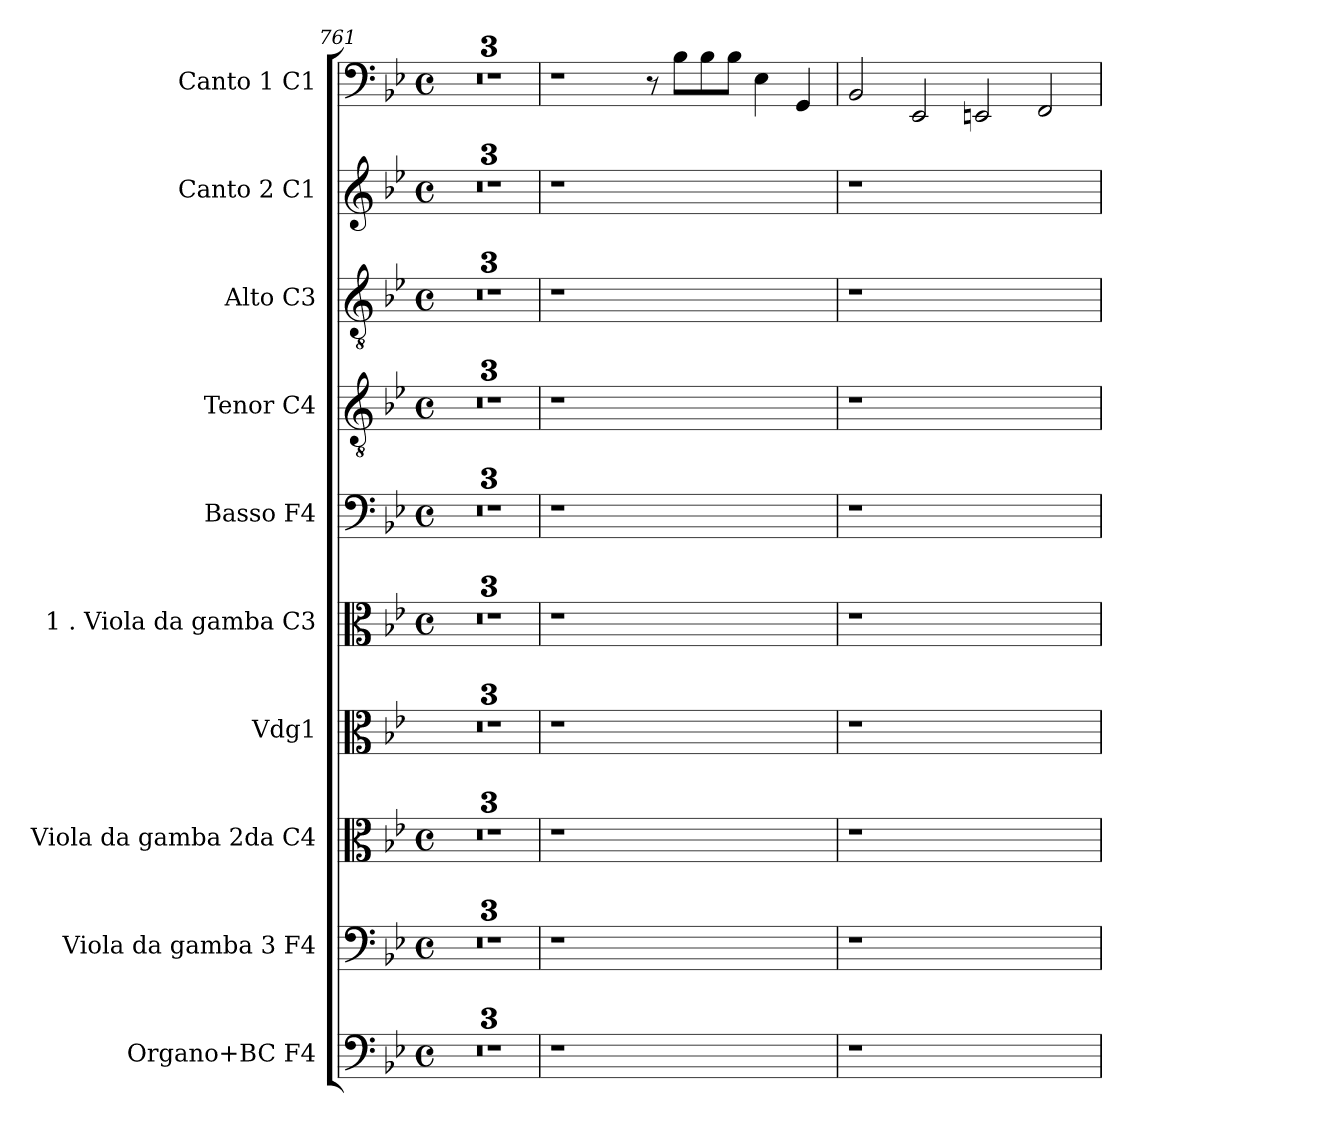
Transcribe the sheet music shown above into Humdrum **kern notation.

**kern	**kern	**kern	**kern	**kern	**kern	**kern	**kern	**kern	**kern
*part10	*part9	*part8	*part7	*part6	*part5	*part4	*part3	*part2	*part1
*staff10	*staff9	*staff8	*staff7	*staff6	*staff5	*staff4	*staff3	*staff2	*staff1
*I"Organo+BC F4	*I"Viola da gamba 3 F4	*I"Viola da gamba 2da C4	*I"Vdg1	*I"1 . Viola da gamba C3	*I"Basso F4	*I"Tenor C4	*I"Alto C3	*I"Canto 2 C1	*I"Canto 1 C1
*I'BC	*I'Vdg3	*I'Vdg2	*I'Vdg1	*I'Vla	*I'B	*I'T	*I'A	*I'C2	*I'C1
*clefF4	*clefF4	*clefC3	*clefC3	*clefC3	*clefF4	*clefGv2	*clefGv2	*clefG2	*clefF4
*k[b-e-]	*k[b-e-]	*k[b-e-]	*k[b-e-]	*k[b-e-]	*k[b-e-]	*k[b-e-]	*k[b-e-]	*k[b-e-]	*k[b-e-]
*B-:	*B-:	*B-:	*B-:	*B-:	*B-:	*B-:	*B-:	*B-:	*B-:
*M4/4	*M4/4	*M4/4	*	*M4/4	*M4/4	*M4/4	*M4/4	*M4/4	*M4/4
*met(c)	*met(c)	*met(c)	*	*met(c)	*met(c)	*met(c)	*met(c)	*met(c)	*met(c)
=761	=761	=761	=761	=761	=761	=761	=761	=761	=761
1r	1r	1r	1r	1r	1r	1r	1r	1r	1r
=762	=762	=762	=762	=762	=762	=762	=762	=762	=762
1r	1r	1r	1r	1r	1r	1r	1r	1r	1r
=763	=763	=763	=763	=763	=763	=763	=763	=763	=763
1r	1r	1r	1r	1r	1r	1r	1r	1r	1r
=764	=764	=764	=764	=764	=764	=764	=764	=764	=764
1r	1r	1r	1r	1r	1r	1r	1r	1r	1r
1ryy	1ryy	1ryy	1ryy	1ryy	1ryy	1ryy	1ryy	1ryy	8r
.	.	.	.	.	.	.	.	.	8B-\L
.	.	.	.	.	.	.	.	.	8B-\
.	.	.	.	.	.	.	.	.	8B-\J
.	.	.	.	.	.	.	.	.	4E-\
.	.	.	.	.	.	.	.	.	4GG/
=765	=765	=765	=765	=765	=765	=765	=765	=765	=765
1r	1r	1r	1r	1r	1r	1r	1r	1r	2BB-/
.	.	.	.	.	.	.	.	.	2EE-/
1ryy	1ryy	1ryy	1ryy	1ryy	1ryy	1ryy	1ryy	1ryy	2EEn/
.	.	.	.	.	.	.	.	.	2FF/
=	=	=	=	=	=	=	=	=	=
*-	*-	*-	*-	*-	*-	*-	*-	*-	*-
